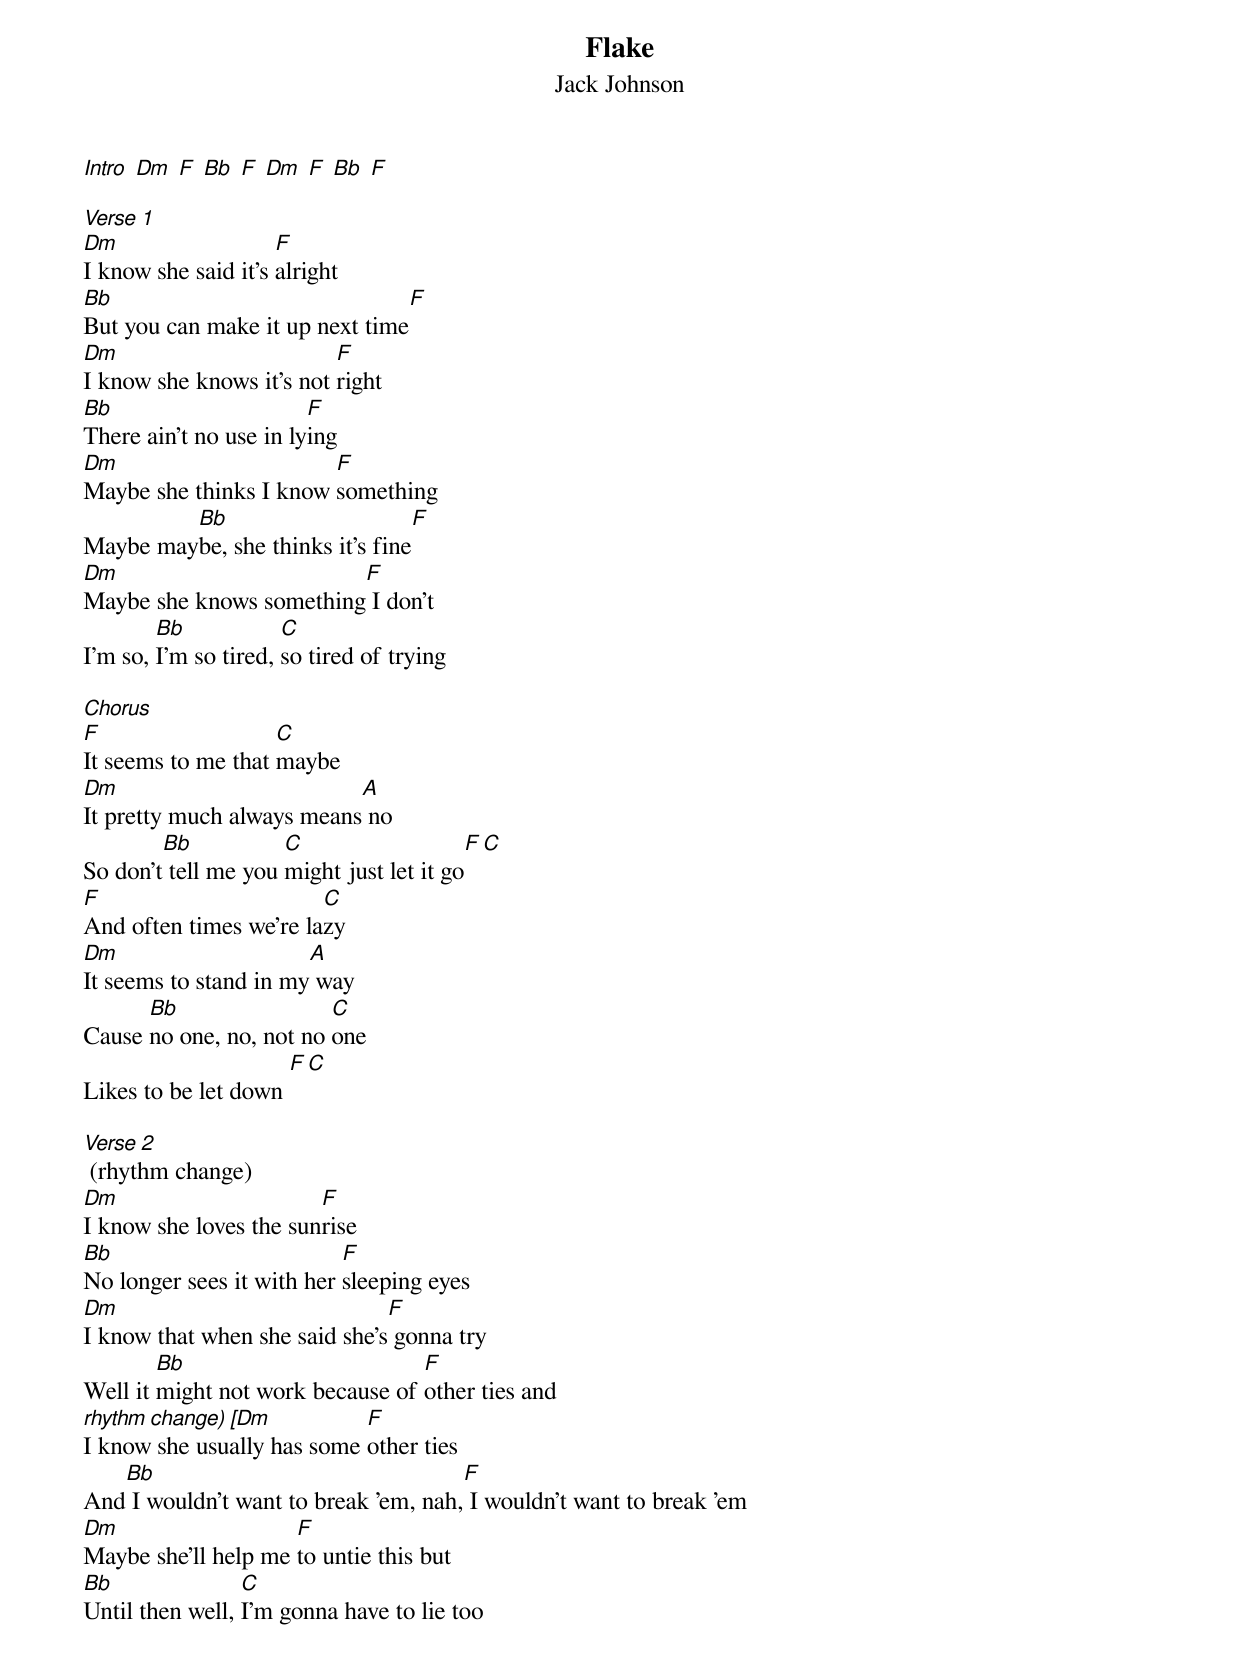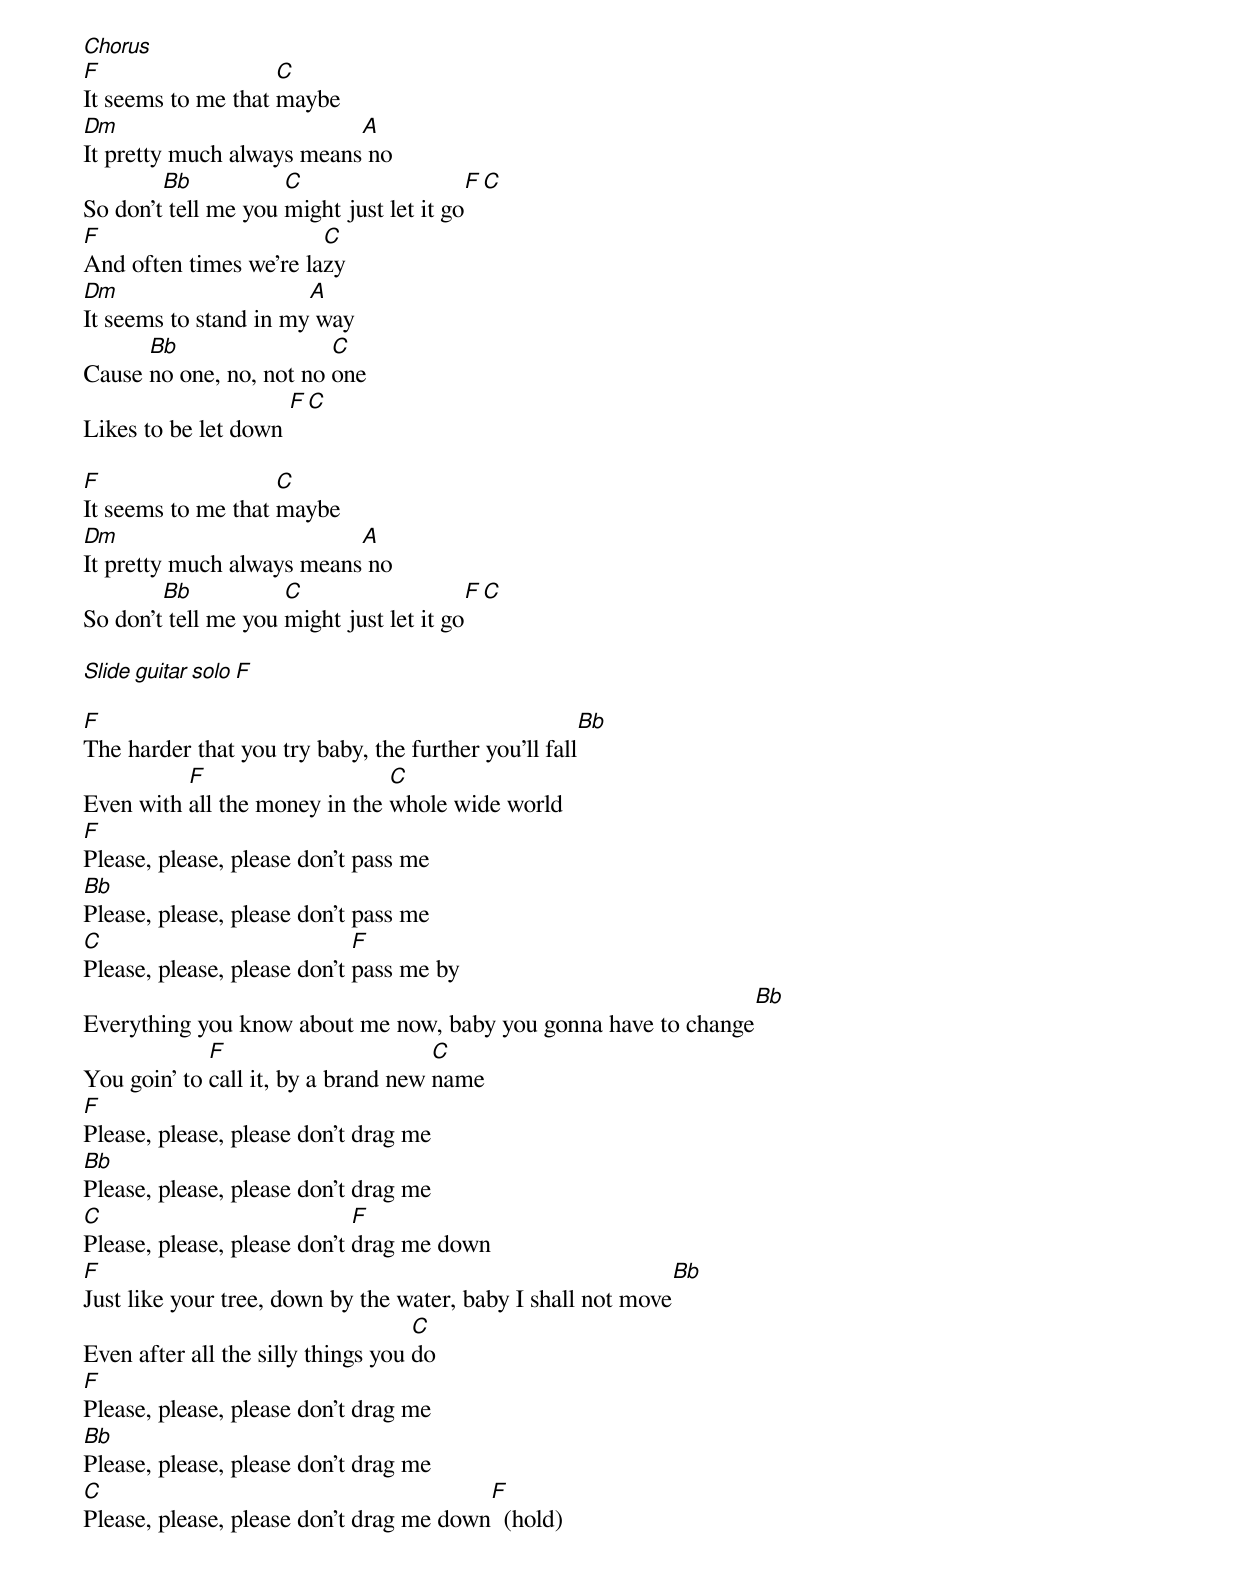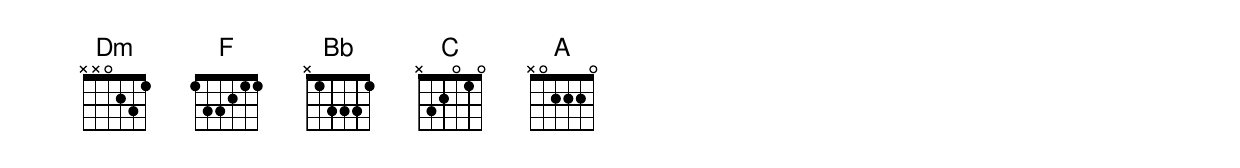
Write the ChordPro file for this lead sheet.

{title:Flake}
{subtitle:Jack Johnson}

[Intro] [Dm] [F] [Bb] [F] [Dm] [F] [Bb] [F]

[Verse 1]
[Dm]I know she said it's [F]alright
[Bb]But you can make it up next time[F]
[Dm]I know she knows it's not [F]right
[Bb]There ain't no use in ly[F]ing
[Dm]Maybe she thinks I know [F]something
Maybe may[Bb]be, she thinks it's fine[F]
[Dm]Maybe she knows something[F] I don't
I'm so, [Bb]I'm so tired, [C]so tired of trying

[Chorus]
[F]It seems to me that [C]maybe
[Dm]It pretty much always means[A] no
So don't[Bb] tell me you [C]might just let it go[F][C]
[F]And often times we're la[C]zy
[Dm]It seems to stand in my[A] way
Cause [Bb]no one, no, not no [C]one
Likes to be let down [F][C]

[Verse 2] (rhythm change)
[Dm]I know she loves the sun[F]rise
[Bb]No longer sees it with her [F]sleeping eyes
[Dm]I know that when she said she's[F] gonna try
Well it [Bb]might not work because of [F]other ties and
[rhythm change) [Dm]I know she usually has some [F]other ties
And[Bb] I wouldn't want to break 'em, nah,[F] I wouldn't want to break 'em
[Dm]Maybe she'll help me [F]to untie this but
[Bb]Until then well, [C]I'm gonna have to lie too

[Chorus]
[F]It seems to me that [C]maybe
[Dm]It pretty much always means[A] no
So don't[Bb] tell me you [C]might just let it go[F][C]
[F]And often times we're la[C]zy
[Dm]It seems to stand in my[A] way
Cause [Bb]no one, no, not no [C]one
Likes to be let down [F][C]

[F]It seems to me that [C]maybe
[Dm]It pretty much always means[A] no
So don't[Bb] tell me you [C]might just let it go[F][C]

[Slide guitar solo][F]

[F]The harder that you try baby, the further you'll fall[Bb]
Even with [F]all the money in the [C]whole wide world
[F]Please, please, please don't pass me
[Bb]Please, please, please don't pass me
[C]Please, please, please don't [F]pass me by
Everything you know about me now, baby you gonna have to change[Bb]
You goin' to [F]call it, by a brand new [C]name
[F]Please, please, please don't drag me
[Bb]Please, please, please don't drag me
[C]Please, please, please don't [F]drag me down
[F]Just like your tree, down by the water, baby I shall not move[Bb]
Even after all the silly things you [C]do
[F]Please, please, please don't drag me
[Bb]Please, please, please don't drag me
[C]Please, please, please don't drag me down[F]  (hold)
